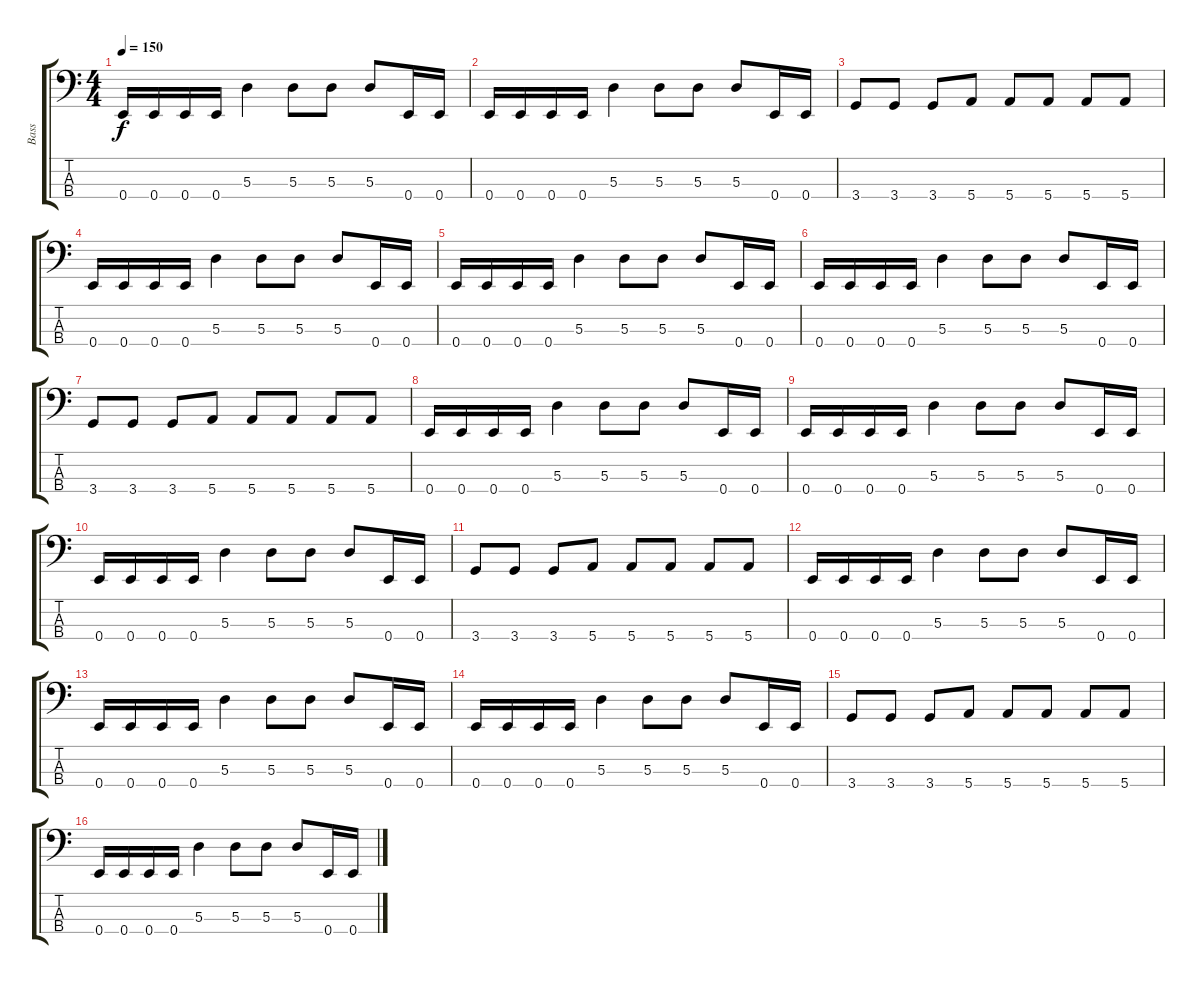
\track ("Bass" "Bass") {instrument electricbassfinger}
\staff {score tabs}
\tuning (G2 D2 A1 E1) {hide}
\ts (4 4)
\tempo 150
\clef f4
\ks c
0.4.16{dy f} 0.4.16 0.4.16 0.4.16 5.3.4 5.3.8 5.3.8 5.3.8 0.4.16 0.4.16 |
0.4.16 0.4.16 0.4.16 0.4.16 5.3.4 5.3.8 5.3.8 5.3.8 0.4.16 0.4.16 |
3.4.8 3.4.8 3.4.8 5.4.8 5.4.8 5.4.8 5.4.8 5.4.8 |
0.4.16 0.4.16 0.4.16 0.4.16 5.3.4 5.3.8 5.3.8 5.3.8 0.4.16 0.4.16 |
0.4.16 0.4.16 0.4.16 0.4.16 5.3.4 5.3.8 5.3.8 5.3.8 0.4.16 0.4.16 |
0.4.16 0.4.16 0.4.16 0.4.16 5.3.4 5.3.8 5.3.8 5.3.8 0.4.16 0.4.16 |
3.4.8 3.4.8 3.4.8 5.4.8 5.4.8 5.4.8 5.4.8 5.4.8 |
0.4.16 0.4.16 0.4.16 0.4.16 5.3.4 5.3.8 5.3.8 5.3.8 0.4.16 0.4.16 |
0.4.16 0.4.16 0.4.16 0.4.16 5.3.4 5.3.8 5.3.8 5.3.8 0.4.16 0.4.16 |
0.4.16 0.4.16 0.4.16 0.4.16 5.3.4 5.3.8 5.3.8 5.3.8 0.4.16 0.4.16 |
3.4.8 3.4.8 3.4.8 5.4.8 5.4.8 5.4.8 5.4.8 5.4.8 |
0.4.16 0.4.16 0.4.16 0.4.16 5.3.4 5.3.8 5.3.8 5.3.8 0.4.16 0.4.16 |
0.4.16 0.4.16 0.4.16 0.4.16 5.3.4 5.3.8 5.3.8 5.3.8 0.4.16 0.4.16 |
0.4.16 0.4.16 0.4.16 0.4.16 5.3.4 5.3.8 5.3.8 5.3.8 0.4.16 0.4.16 |
3.4.8 3.4.8 3.4.8 5.4.8 5.4.8 5.4.8 5.4.8 5.4.8 |
0.4.16 0.4.16 0.4.16 0.4.16 5.3.4 5.3.8 5.3.8 5.3.8 0.4.16 0.4.16
